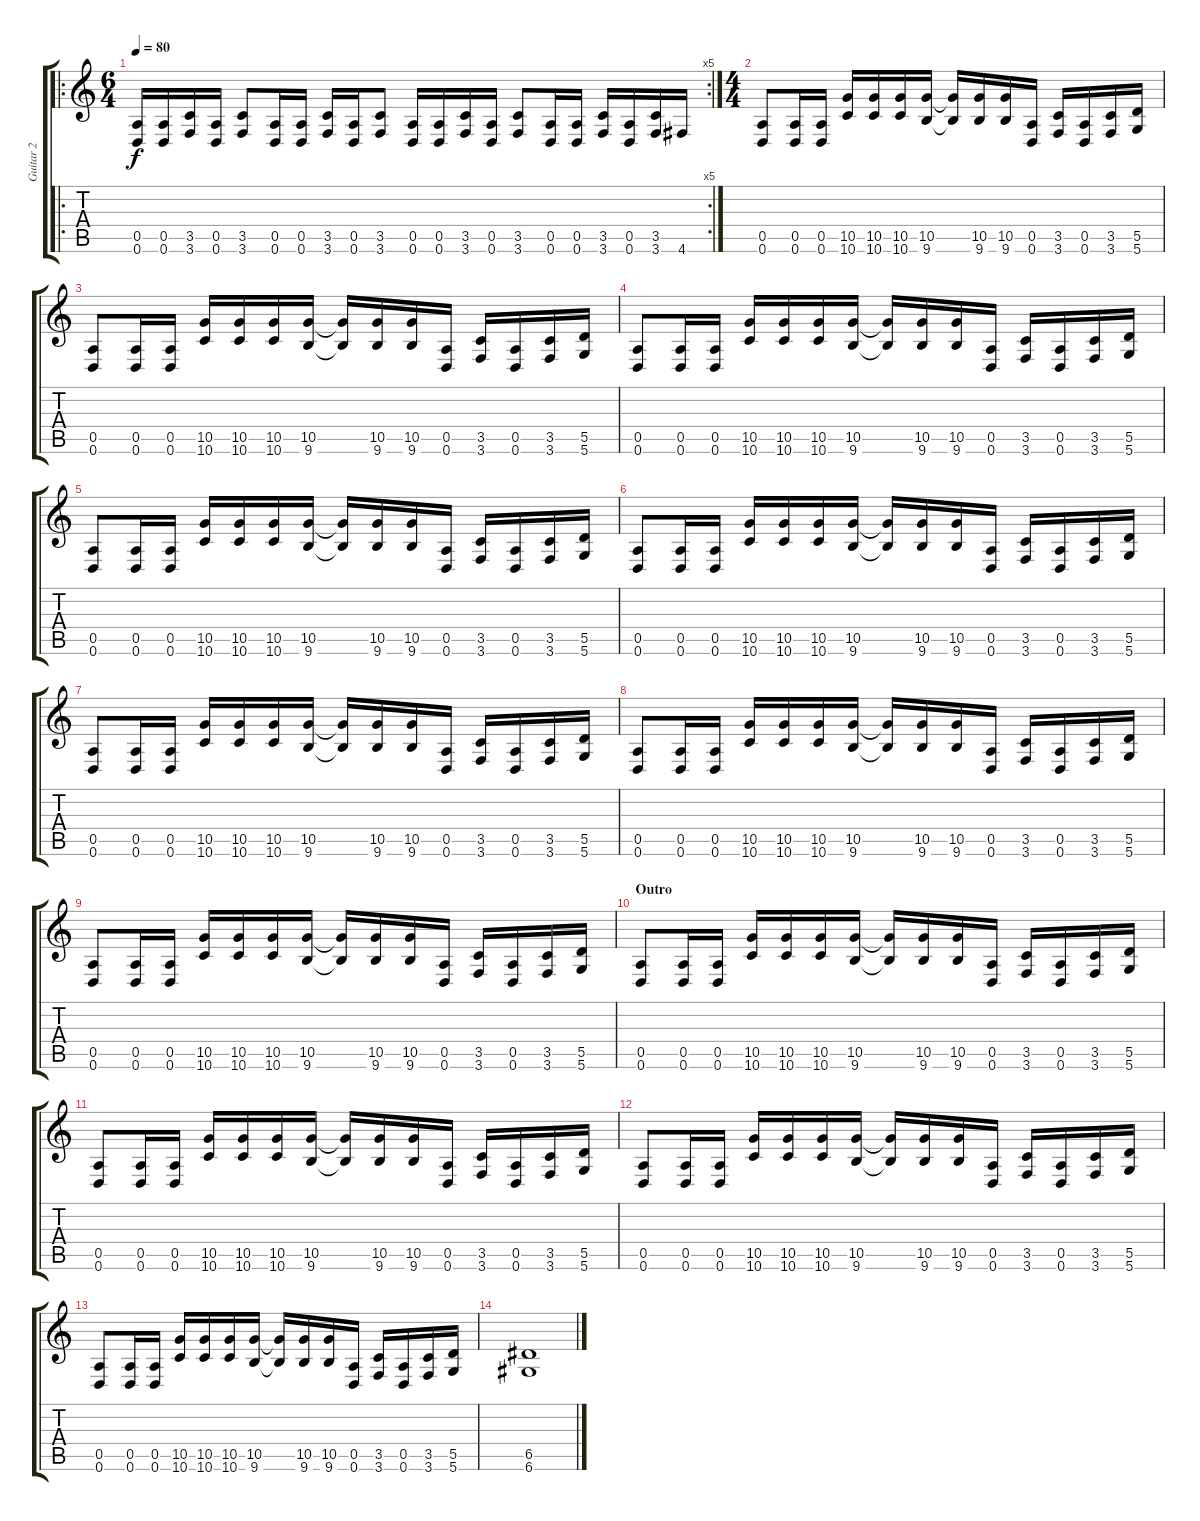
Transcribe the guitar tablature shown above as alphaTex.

\track ("Guitar 2" "Guitar 2") {instrument distortionguitar}
\staff {score tabs}
\tuning (E4 B3 G3 D3 A2 D2) {hide}
\ro
\rc 5
\ts (6 4)
\tempo 80
\clef g2
\ks c
(0.5 0.6).16{dy f} (0.5 0.6).16 (3.5 3.6).16 (0.5 0.6).16 (3.5 3.6).8 (0.5 0.6).16 (0.5 0.6).16 (3.5 3.6).16 (0.5 0.6).16 (3.5 3.6).8 (0.5 0.6).16 (0.5 0.6).16 (3.5 3.6).16 (0.5 0.6).16 (3.5 3.6).8 (0.5 0.6).16 (0.5 0.6).16 (3.5 3.6).16 (0.5 0.6).16 (3.5 3.6).16 4.6.16 |
\ts (4 4)
(0.5 0.6).8 (0.5 0.6).16 (0.5 0.6).16 (10.5 10.6).16 (10.5 10.6).16 (10.5 10.6).16 (10.5 9.6).16 (10.5{t} 9.6{t}).16 (10.5 9.6).16 (10.5 9.6).16 (0.5 0.6).16 (3.5 3.6).16 (0.5 0.6).16 (3.5 3.6).16 (5.5 5.6).16 |
(0.5 0.6).8 (0.5 0.6).16 (0.5 0.6).16 (10.5 10.6).16 (10.5 10.6).16 (10.5 10.6).16 (10.5 9.6).16 (10.5{t} 9.6{t}).16 (10.5 9.6).16 (10.5 9.6).16 (0.5 0.6).16 (3.5 3.6).16 (0.5 0.6).16 (3.5 3.6).16 (5.5 5.6).16 |
(0.5 0.6).8 (0.5 0.6).16 (0.5 0.6).16 (10.5 10.6).16 (10.5 10.6).16 (10.5 10.6).16 (10.5 9.6).16 (10.5{t} 9.6{t}).16 (10.5 9.6).16 (10.5 9.6).16 (0.5 0.6).16 (3.5 3.6).16 (0.5 0.6).16 (3.5 3.6).16 (5.5 5.6).16 |
(0.5 0.6).8 (0.5 0.6).16 (0.5 0.6).16 (10.5 10.6).16 (10.5 10.6).16 (10.5 10.6).16 (10.5 9.6).16 (10.5{t} 9.6{t}).16 (10.5 9.6).16 (10.5 9.6).16 (0.5 0.6).16 (3.5 3.6).16 (0.5 0.6).16 (3.5 3.6).16 (5.5 5.6).16 |
(0.5 0.6).8 (0.5 0.6).16 (0.5 0.6).16 (10.5 10.6).16 (10.5 10.6).16 (10.5 10.6).16 (10.5 9.6).16 (10.5{t} 9.6{t}).16 (10.5 9.6).16 (10.5 9.6).16 (0.5 0.6).16 (3.5 3.6).16 (0.5 0.6).16 (3.5 3.6).16 (5.5 5.6).16 |
(0.5 0.6).8 (0.5 0.6).16 (0.5 0.6).16 (10.5 10.6).16 (10.5 10.6).16 (10.5 10.6).16 (10.5 9.6).16 (10.5{t} 9.6{t}).16 (10.5 9.6).16 (10.5 9.6).16 (0.5 0.6).16 (3.5 3.6).16 (0.5 0.6).16 (3.5 3.6).16 (5.5 5.6).16 |
(0.5 0.6).8 (0.5 0.6).16 (0.5 0.6).16 (10.5 10.6).16 (10.5 10.6).16 (10.5 10.6).16 (10.5 9.6).16 (10.5{t} 9.6{t}).16 (10.5 9.6).16 (10.5 9.6).16 (0.5 0.6).16 (3.5 3.6).16 (0.5 0.6).16 (3.5 3.6).16 (5.5 5.6).16 |
(0.5 0.6).8 (0.5 0.6).16 (0.5 0.6).16 (10.5 10.6).16 (10.5 10.6).16 (10.5 10.6).16 (10.5 9.6).16 (10.5{t} 9.6{t}).16 (10.5 9.6).16 (10.5 9.6).16 (0.5 0.6).16 (3.5 3.6).16 (0.5 0.6).16 (3.5 3.6).16 (5.5 5.6).16 |
\section ("" "Outro")
(0.5 0.6).8 (0.5 0.6).16 (0.5 0.6).16 (10.5 10.6).16 (10.5 10.6).16 (10.5 10.6).16 (10.5 9.6).16 (10.5{t} 9.6{t}).16 (10.5 9.6).16 (10.5 9.6).16 (0.5 0.6).16 (3.5 3.6).16 (0.5 0.6).16 (3.5 3.6).16 (5.5 5.6).16 |
(0.5 0.6).8 (0.5 0.6).16 (0.5 0.6).16 (10.5 10.6).16 (10.5 10.6).16 (10.5 10.6).16 (10.5 9.6).16 (10.5{t} 9.6{t}).16 (10.5 9.6).16 (10.5 9.6).16 (0.5 0.6).16 (3.5 3.6).16 (0.5 0.6).16 (3.5 3.6).16 (5.5 5.6).16 |
(0.5 0.6).8 (0.5 0.6).16 (0.5 0.6).16 (10.5 10.6).16 (10.5 10.6).16 (10.5 10.6).16 (10.5 9.6).16 (10.5{t} 9.6{t}).16 (10.5 9.6).16 (10.5 9.6).16 (0.5 0.6).16 (3.5 3.6).16 (0.5 0.6).16 (3.5 3.6).16 (5.5 5.6).16 |
(0.5 0.6).8 (0.5 0.6).16 (0.5 0.6).16 (10.5 10.6).16 (10.5 10.6).16 (10.5 10.6).16 (10.5 9.6).16 (10.5{t} 9.6{t}).16 (10.5 9.6).16 (10.5 9.6).16 (0.5 0.6).16 (3.5 3.6).16 (0.5 0.6).16 (3.5 3.6).16 (5.5 5.6).16 |
(6.5 6.6).1
